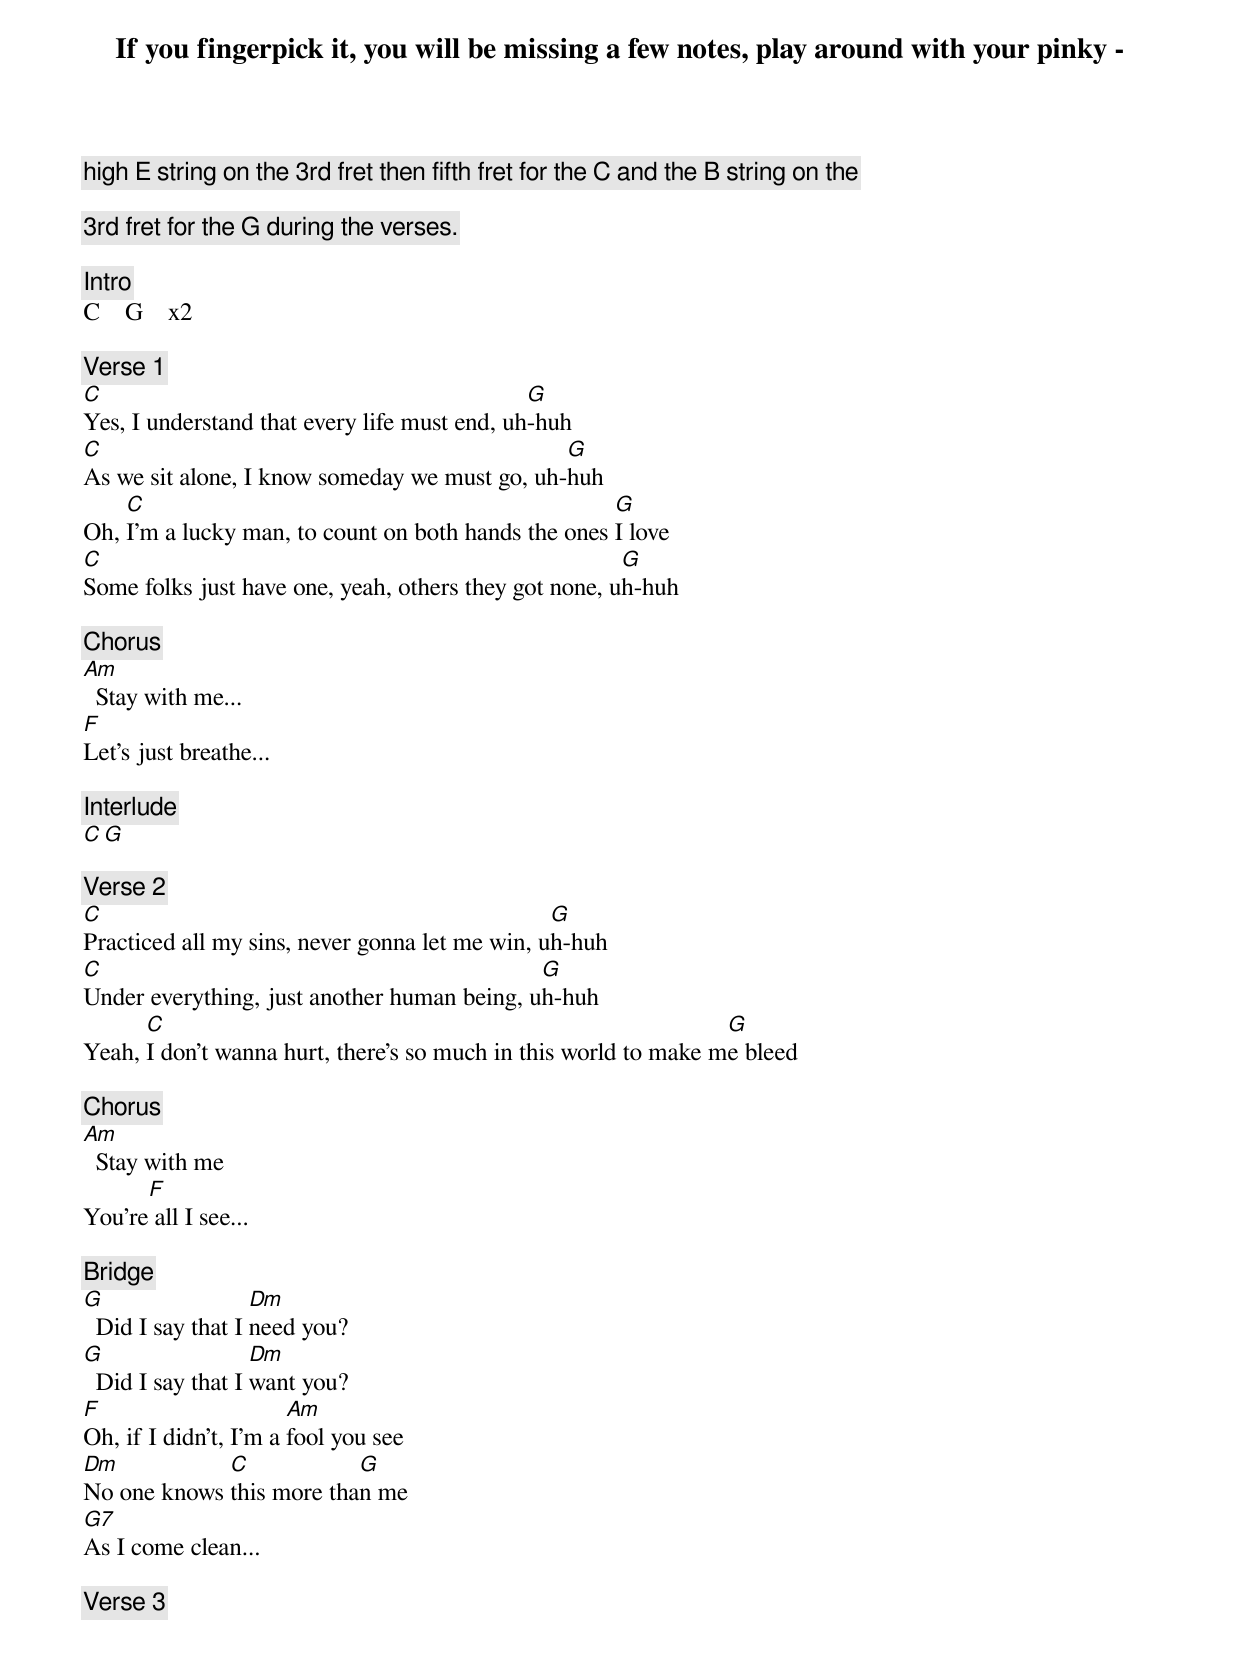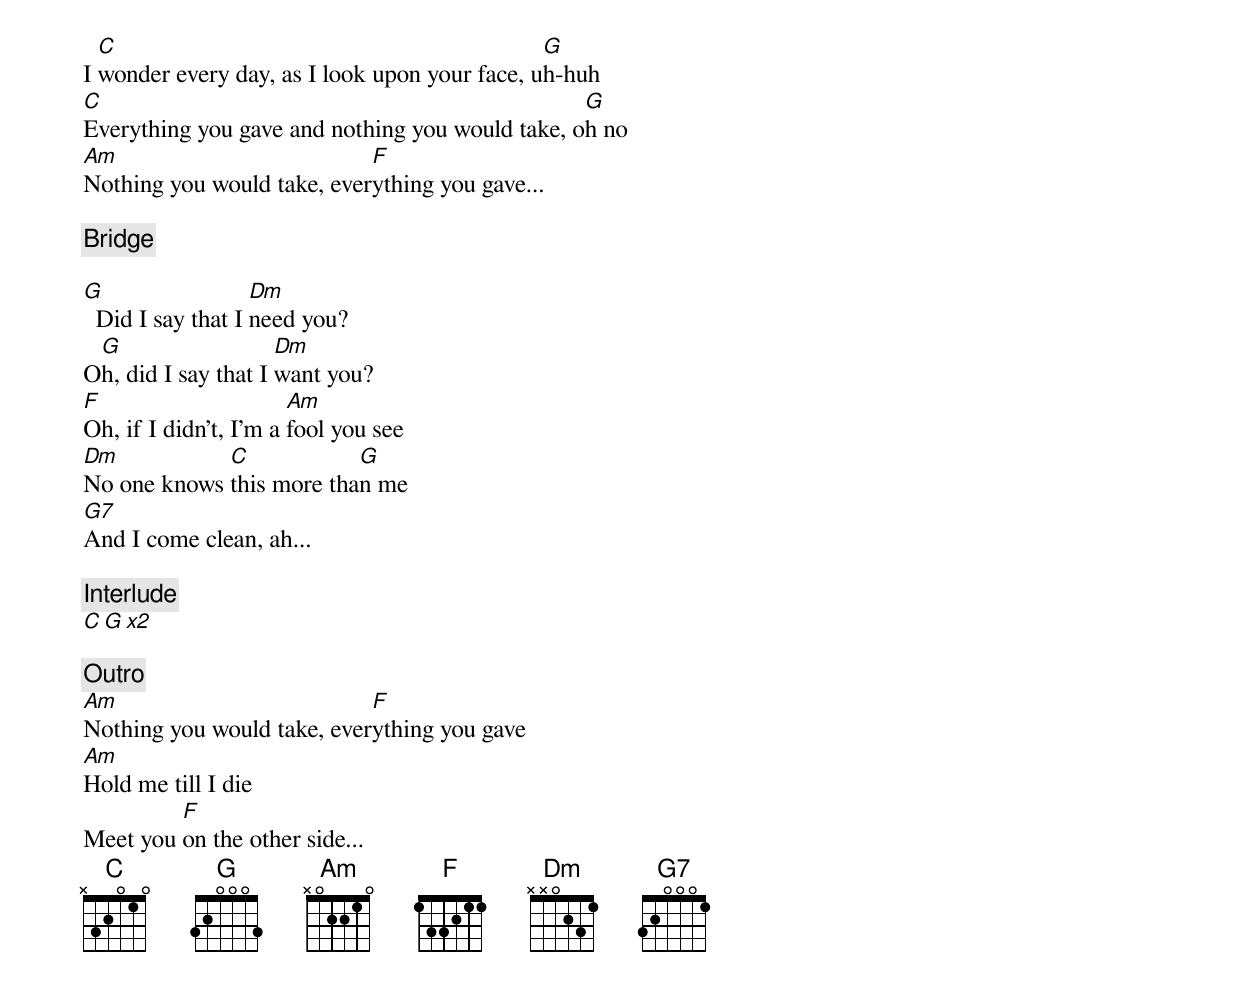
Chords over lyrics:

If you fingerpick it, you will be missing a few notes, play around with your pinky -

high E string on the 3rd fret then fifth fret for the C and the B string on the

3rd fret for the G during the verses.

[Intro]
C    G    x2

[Verse 1]
C                                             G
Yes, I understand that every life must end, uh-huh
C                                              G
As we sit alone, I know someday we must go, uh-huh
    C                                                G
Oh, I'm a lucky man, to count on both hands the ones I love
C                                                      G
Some folks just have one, yeah, others they got none, uh-huh

[Chorus]
Am
  Stay with me...
F
Let's just breathe...

[Interlude]
C    G

[Verse 2]
C                                               G
Practiced all my sins, never gonna let me win, uh-huh
C                                            G
Under everything, just another human being, uh-huh
      C                                                          G
Yeah, I don't wanna hurt, there's so much in this world to make me bleed

[Chorus]
Am
  Stay with me
      F
You're all I see...

[Bridge]
G                  Dm
  Did I say that I need you?
G                  Dm
  Did I say that I want you?
F                      Am
Oh, if I didn't, I'm a fool you see
Dm           C            G
No one knows this more than me
G7
As I come clean...

[Verse 3]
  C                                            G
I wonder every day, as I look upon your face, uh-huh
C                                                G
Everything you gave and nothing you would take, oh no
Am                          F
Nothing you would take, everything you gave...

[Bridge]

G                  Dm
  Did I say that I need you?
 G                   Dm
Oh, did I say that I want you?
F                      Am
Oh, if I didn't, I'm a fool you see
Dm           C            G
No one knows this more than me
G7
And I come clean, ah...

[Interlude]
C    G    x2

[Outro]
Am                          F
Nothing you would take, everything you gave
Am
Hold me till I die
         F
Meet you on the other side...
